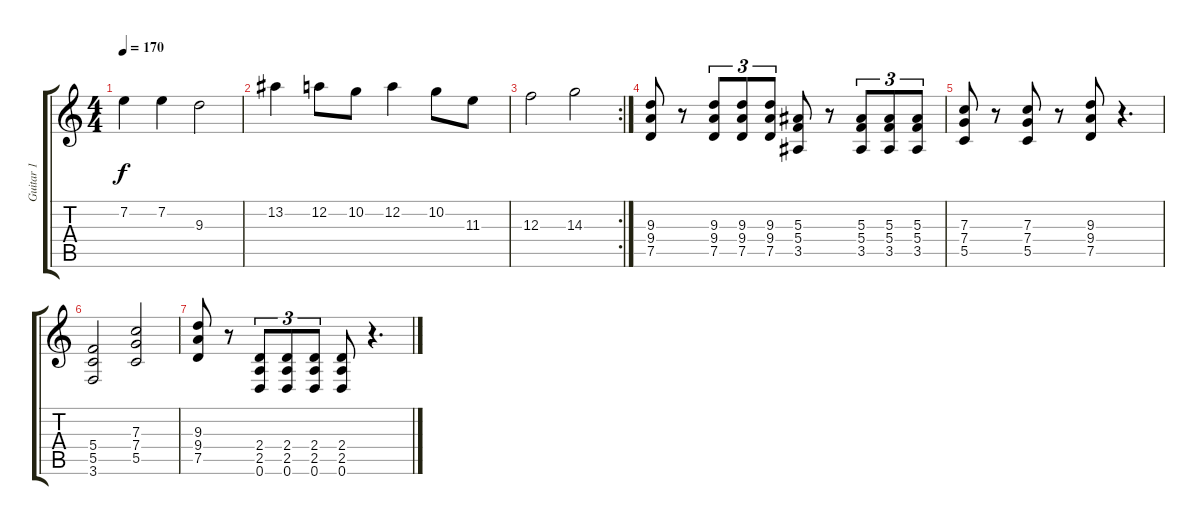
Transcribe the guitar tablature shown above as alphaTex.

\track ("Guitar 1" "Guitar 1") {instrument distortionguitar}
\staff {score tabs}
\tuning (D4 A3 F3 C3 G2 D2) {hide}
\ts (4 4)
\tempo 170
\clef g2
\ks c
7.2.4{dy f} 7.2.4 9.3.2 |
13.2.4 12.2.8 10.2.8 12.2.4 10.2.8 11.3.8 |
\rc 2
12.3.2 14.3.2 |
(9.3 9.4 7.5).8 r.8 (9.3 9.4 7.5).8{tu (3 2)} (9.3 9.4 7.5).8{tu (3 2)} (9.3 9.4 7.5).8{tu (3 2)} (5.3 5.4 3.5).8 r.8 (5.3 5.4 3.5).8{tu (3 2)} (5.3 5.4 3.5).8{tu (3 2)} (5.3 5.4 3.5).8{tu (3 2)} |
(7.3 7.4 5.5).8 r.8 (7.3 7.4 5.5).8 r.8 (9.3 9.4 7.5).8 r.4{d} |
(5.4 5.5 3.6).2 (7.3 7.4 5.5).2 |
(9.3 9.4 7.5).8 r.8 (2.4 2.5 0.6).8{tu (3 2)} (2.4 2.5 0.6).8{tu (3 2)} (2.4 2.5 0.6).8{tu (3 2)} (2.4 2.5 0.6).8 r.4{d}
